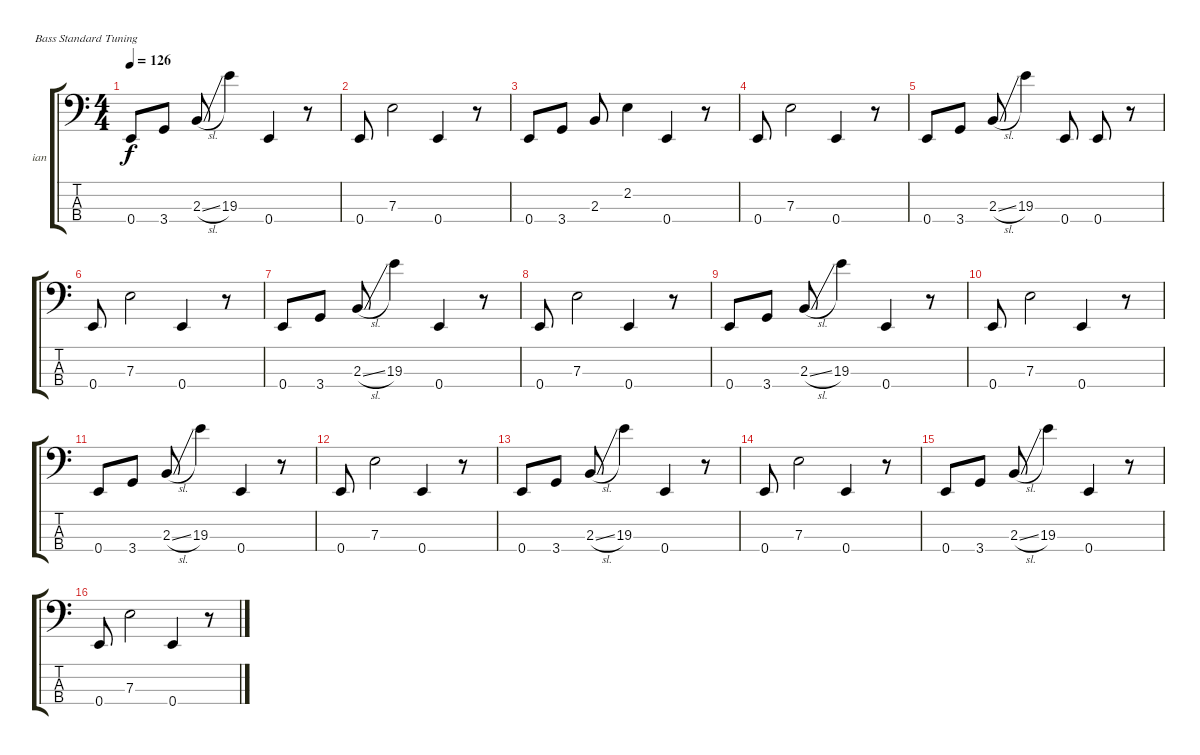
\bracketExtendMode groupsimilarinstruments
\firstSystemTrackNameOrientation horizontal
\otherSystemsTrackNameOrientation horizontal
\track ("bass - ian" "ian") {instrument electricbassfinger}
\staff {score tabs}
\tuning (G2 D2 A1 E1)
\ts (4 4)
\tempo 126
\clef f4
\ks c
0.4.8{dy f} 3.4.8 2.3{sl}.8 19.3.4 0.4.4 r.8 |
0.4.8 7.3.2 0.4.4 r.8 |
0.4.8 3.4.8 2.3.8 2.2.4 0.4.4 r.8 |
0.4.8 7.3.2 0.4.4 r.8 |
0.4.8 3.4.8 2.3{sl}.8 19.3.4 0.4.8 0.4.8 r.8 |
0.4.8 7.3.2 0.4.4 r.8 |
0.4.8 3.4.8 2.3{sl}.8 19.3.4 0.4.4 r.8 |
0.4.8 7.3.2 0.4.4 r.8 |
0.4.8 3.4.8 2.3{sl}.8 19.3.4 0.4.4 r.8 |
0.4.8 7.3.2 0.4.4 r.8 |
0.4.8 3.4.8 2.3{sl}.8 19.3.4 0.4.4 r.8 |
0.4.8 7.3.2 0.4.4 r.8 |
0.4.8 3.4.8 2.3{sl}.8 19.3.4 0.4.4 r.8 |
0.4.8 7.3.2 0.4.4 r.8 |
0.4.8 3.4.8 2.3{sl}.8 19.3.4 0.4.4 r.8 |
0.4.8 7.3.2 0.4.4 r.8
